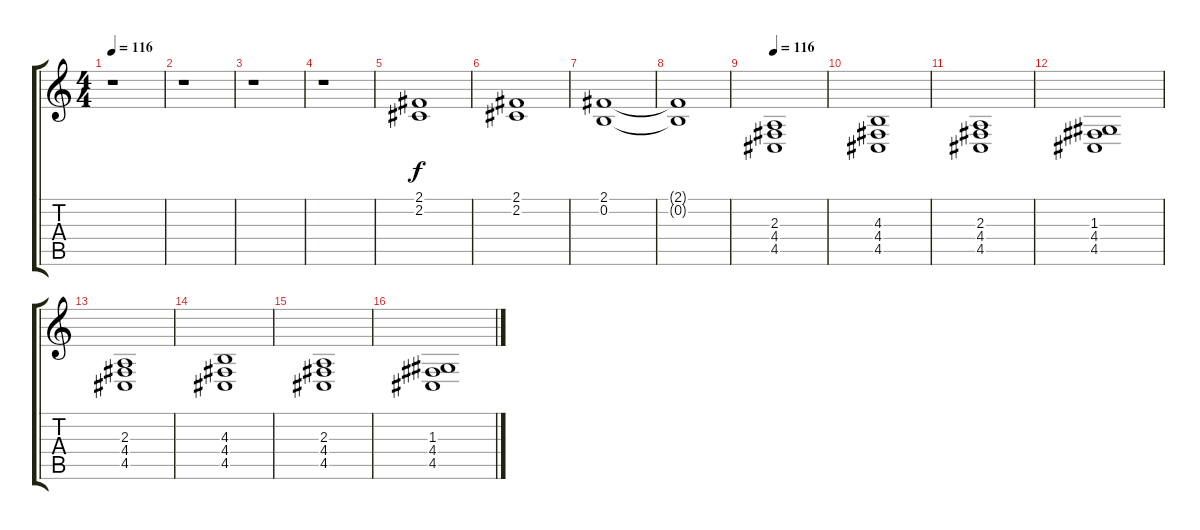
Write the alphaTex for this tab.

\track "" {instrument pad2warm}
\staff {score tabs}
\tuning (E4 B3 G3 D3 A2 E2) {hide}
\ts (4 4)
\tempo 116
\clef g2
\ks c
r.1{dy f} |
r.1 |
r.1 |
r.1 |
(2.1 2.2).1 |
(2.1 2.2).1 |
(2.1 0.2).1 |
(2.1{t} 0.2{t}).1 |
\tempo 116
(2.3 4.4 4.5).1 |
(4.3 4.4 4.5).1 |
(2.3 4.4 4.5).1 |
(1.3 4.4 4.5).1 |
(2.3 4.4 4.5).1 |
(4.3 4.4 4.5).1 |
(2.3 4.4 4.5).1 |
(1.3 4.4 4.5).1
